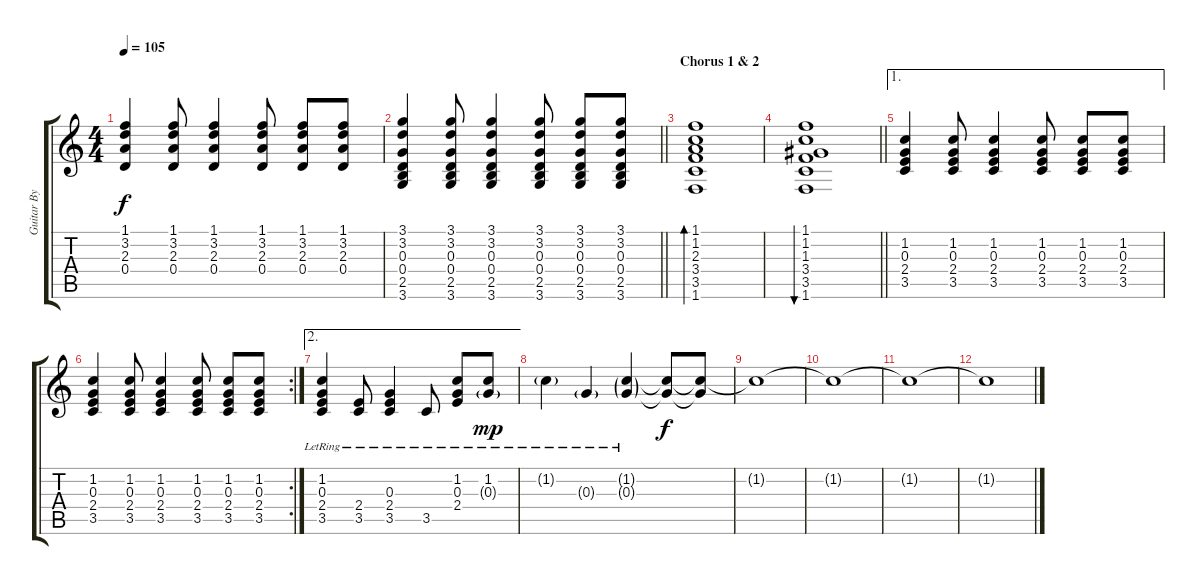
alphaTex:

\track ("Guitar By Karen O" "Guitar By ") {instrument acousticguitarsteel}
\staff {score tabs}
\tuning (E4 B3 G3 D3 A2 E2) {hide}
\ts (4 4)
\tempo 105
\clef g2
\ks c
(1.1 3.2 2.3 0.4).4{dy f} (1.1 3.2 2.3 0.4).8 (1.1 3.2 2.3 0.4).4 (1.1 3.2 2.3 0.4).8 (1.1 3.2 2.3 0.4).8 (1.1 3.2 2.3 0.4).8 |
\barLineRight lightlight
(3.1 3.2 0.3 0.4 2.5 3.6).4 (3.1 3.2 0.3 0.4 2.5 3.6).8 (3.1 3.2 0.3 0.4 2.5 3.6).4 (3.1 3.2 0.3 0.4 2.5 3.6).8 (3.1 3.2 0.3 0.4 2.5 3.6).8 (3.1 3.2 0.3 0.4 2.5 3.6).8 |
\section ("" "Chorus 1 & 2")
(1.1 1.2 2.3 3.4 3.5 1.6).1{bd 240} |
\barLineRight lightlight
(1.1 1.2 1.3 3.4 3.5 1.6).1{bu 240} |
\ae 1
(1.2 0.3 2.4 3.5).4 (1.2 0.3 2.4 3.5).8 (1.2 0.3 2.4 3.5).4 (1.2 0.3 2.4 3.5).8 (1.2 0.3 2.4 3.5).8 (1.2 0.3 2.4 3.5).8 |
\rc 2
(1.2 0.3 2.4 3.5).4 (1.2 0.3 2.4 3.5).8 (1.2 0.3 2.4 3.5).4 (1.2 0.3 2.4 3.5).8 (1.2 0.3 2.4 3.5).8 (1.2 0.3 2.4 3.5).8 |
\ae 2
(1.2{lr} 0.3{lr} 2.4{lr} 3.5{lr}).4 (2.4{lr} 3.5{lr}).8 (0.3{lr} 2.4{lr} 3.5{lr}).4 3.5{lr}.8 (1.2{lr} 0.3{lr} 2.4{lr}).8 (1.2{lr} 0.3{g lr}).8{dy mp} |
1.2{g lr}.4 0.3{g lr}.4 (1.2{g lr} 0.3{g lr}).4 (1.2{t} 0.3{t}).8{dy f} (1.2{t} 0.3{t}).8 |
1.2{t}.1 |
1.2{t}.1 |
1.2{t}.1 |
1.2{t}.1
